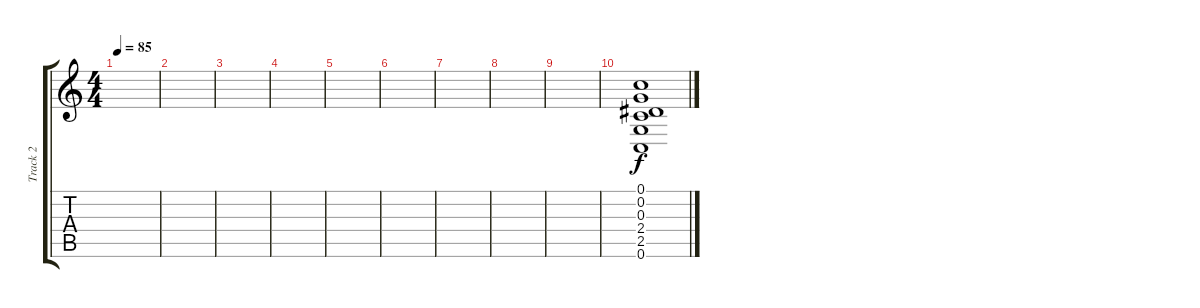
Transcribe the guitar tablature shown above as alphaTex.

\track ("Track 2" "Track 2") {instrument acousticguitarsteel}
\staff {score tabs}
\tuning (C4 G3 Eb3 Bb2 F2 C2) {hide}
\ts (4 4)
\tempo 85
\clef g2
\ks c
|
|
|
|
|
|
|
|
|
(0.1 0.2 0.3 2.4 2.5 0.6).1
